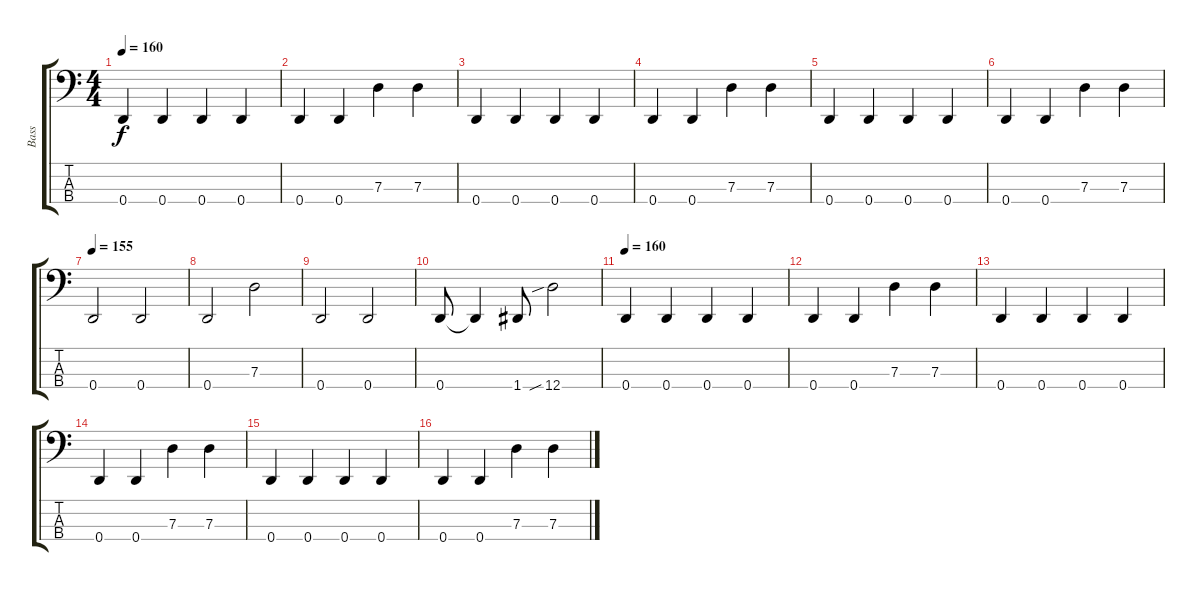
\track ("Bass" "Bass") {instrument electricbasspick}
\staff {score tabs}
\tuning (F2 C2 G1 D1) {hide}
\ts (4 4)
\tempo 160
\clef f4
\ks c
0.4.4{dy f} 0.4.4 0.4.4 0.4.4 |
0.4.4 0.4.4 7.3.4 7.3.4 |
0.4.4 0.4.4 0.4.4 0.4.4 |
0.4.4 0.4.4 7.3.4 7.3.4 |
0.4.4 0.4.4 0.4.4 0.4.4 |
0.4.4 0.4.4 7.3.4 7.3.4 |
\tempo 155
0.4.2 0.4.2 |
0.4.2 7.3.2 |
0.4.2 0.4.2 |
0.4.8 0.4{t}.4 1.4.8 12.4{sib}.2 |
\tempo 160
0.4.4 0.4.4 0.4.4 0.4.4 |
0.4.4 0.4.4 7.3.4 7.3.4 |
0.4.4 0.4.4 0.4.4 0.4.4 |
0.4.4 0.4.4 7.3.4 7.3.4 |
0.4.4 0.4.4 0.4.4 0.4.4 |
0.4.4 0.4.4 7.3.4 7.3.4
